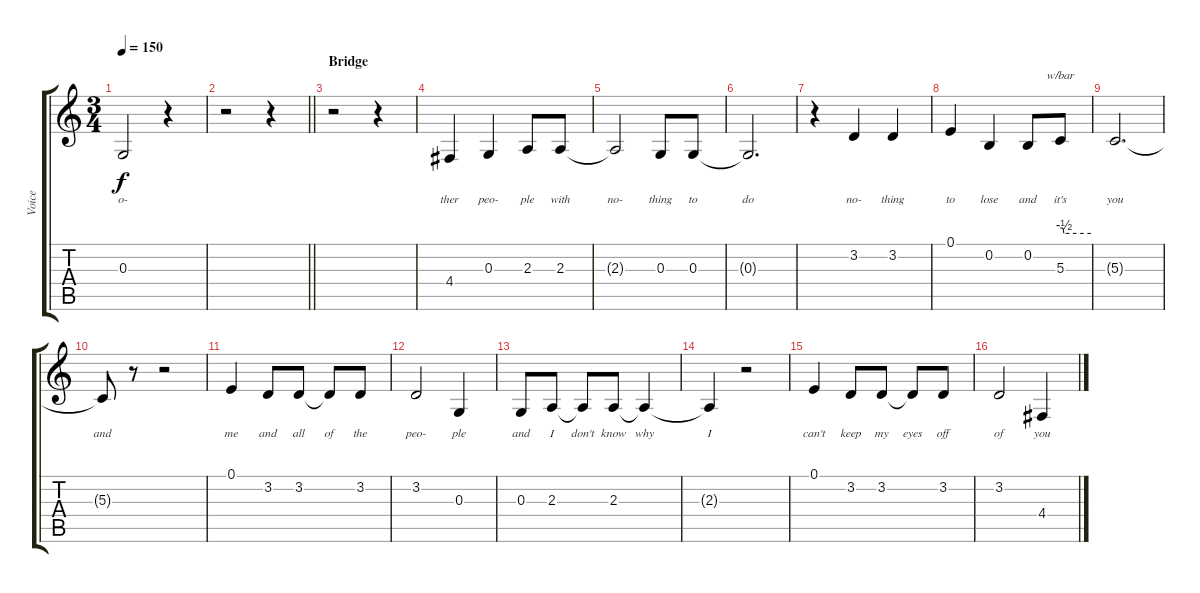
\track ("Voice" "Voice") {instrument clarinet}
\staff {score tabs}
\tuning (E4 B3 G3 D3 A2 E2) {hide}
\ts (3 4)
\tempo 150
\clef g2
\ks c
0.3{t}.2{lyrics (0 "o-") lyrics (1 "") lyrics (2 "") lyrics (3 "") lyrics (4 "") dy f} r.4 |
\barLineRight lightlight
r.2 r.4 |
\section ("" "Bridge")
r.2 r.4 |
4.4.4{lyrics (0 "ther") lyrics (1 "") lyrics (2 "") lyrics (3 "") lyrics (4 "")} 0.3.4{lyrics (0 "peo-") lyrics (1 "") lyrics (2 "") lyrics (3 "") lyrics (4 "")} 2.3.8{lyrics (0 "ple") lyrics (1 "") lyrics (2 "") lyrics (3 "") lyrics (4 "")} 2.3.8{lyrics (0 "with") lyrics (1 "") lyrics (2 "") lyrics (3 "") lyrics (4 "")} |
2.3{t}.2{lyrics (0 "no-") lyrics (1 "") lyrics (2 "") lyrics (3 "") lyrics (4 "")} 0.3.8{lyrics (0 "thing") lyrics (1 "") lyrics (2 "") lyrics (3 "") lyrics (4 "")} 0.3.8{lyrics (0 "to") lyrics (1 "") lyrics (2 "") lyrics (3 "") lyrics (4 "")} |
0.3{t}.2{d lyrics (0 "do") lyrics (1 "") lyrics (2 "") lyrics (3 "") lyrics (4 "")} |
r.4 3.2.4{lyrics (0 "no-") lyrics (1 "") lyrics (2 "") lyrics (3 "") lyrics (4 "")} 3.2.4{lyrics (0 "thing") lyrics (1 "") lyrics (2 "") lyrics (3 "") lyrics (4 "")} |
0.1.4{lyrics (0 "to") lyrics (1 "") lyrics (2 "") lyrics (3 "") lyrics (4 "")} 0.2.4{lyrics (0 "lose") lyrics (1 "") lyrics (2 "") lyrics (3 "") lyrics (4 "")} 0.2.8{lyrics (0 "and") lyrics (1 "") lyrics (2 "") lyrics (3 "") lyrics (4 "")} 5.3.8{tbe (custom default 0 0 5 0 7 -2 60 -2) lyrics (0 "it's") lyrics (1 "") lyrics (2 "") lyrics (3 "") lyrics (4 "")} |
5.3{t}.2{d lyrics (0 "you") lyrics (1 "") lyrics (2 "") lyrics (3 "") lyrics (4 "")} |
5.3{t}.8{lyrics (0 "and") lyrics (1 "") lyrics (2 "") lyrics (3 "") lyrics (4 "")} r.8 r.2 |
0.1.4{lyrics (0 "me") lyrics (1 "") lyrics (2 "") lyrics (3 "") lyrics (4 "")} 3.2.8{lyrics (0 "and") lyrics (1 "") lyrics (2 "") lyrics (3 "") lyrics (4 "")} 3.2.8{lyrics (0 "all") lyrics (1 "") lyrics (2 "") lyrics (3 "") lyrics (4 "")} 3.2{t}.8{lyrics (0 "of") lyrics (1 "") lyrics (2 "") lyrics (3 "") lyrics (4 "")} 3.2.8{lyrics (0 "the") lyrics (1 "") lyrics (2 "") lyrics (3 "") lyrics (4 "")} |
3.2.2{lyrics (0 "peo-") lyrics (1 "") lyrics (2 "") lyrics (3 "") lyrics (4 "")} 0.3.4{lyrics (0 "ple") lyrics (1 "") lyrics (2 "") lyrics (3 "") lyrics (4 "")} |
0.3.8{lyrics (0 "and") lyrics (1 "") lyrics (2 "") lyrics (3 "") lyrics (4 "")} 2.3.8{lyrics (0 "I") lyrics (1 "") lyrics (2 "") lyrics (3 "") lyrics (4 "")} 2.3{t}.8{lyrics (0 "don't") lyrics (1 "") lyrics (2 "") lyrics (3 "") lyrics (4 "")} 2.3.8{lyrics (0 "know") lyrics (1 "") lyrics (2 "") lyrics (3 "") lyrics (4 "")} 2.3{t}.4{lyrics (0 "why") lyrics (1 "") lyrics (2 "") lyrics (3 "") lyrics (4 "")} |
2.3{t}.4{lyrics (0 "I") lyrics (1 "") lyrics (2 "") lyrics (3 "") lyrics (4 "")} r.2 |
0.1.4{lyrics (0 "can't") lyrics (1 "") lyrics (2 "") lyrics (3 "") lyrics (4 "")} 3.2.8{lyrics (0 "keep") lyrics (1 "") lyrics (2 "") lyrics (3 "") lyrics (4 "")} 3.2.8{lyrics (0 "my") lyrics (1 "") lyrics (2 "") lyrics (3 "") lyrics (4 "")} 3.2{t}.8{lyrics (0 "eyes") lyrics (1 "") lyrics (2 "") lyrics (3 "") lyrics (4 "")} 3.2.8{lyrics (0 "off") lyrics (1 "") lyrics (2 "") lyrics (3 "") lyrics (4 "")} |
3.2.2{lyrics (0 "of") lyrics (1 "") lyrics (2 "") lyrics (3 "") lyrics (4 "")} 4.4.4{lyrics (0 "you") lyrics (1 "") lyrics (2 "") lyrics (3 "") lyrics (4 "")}
